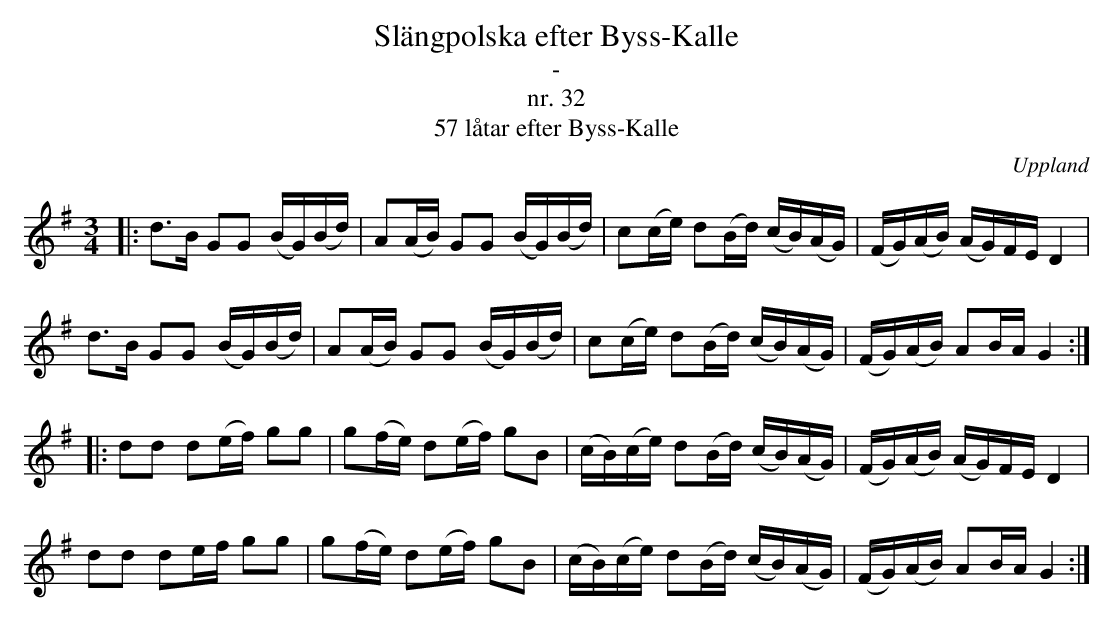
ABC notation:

X:1
T: Slängpolska efter Byss-Kalle
T: -
T: nr. 32
T: 57 låtar efter Byss-Kalle
O: Uppland
M: 3/4
L: 1/16
K: G
|: d2>B2 G2G2 (BG)(Bd) | A2(AB) G2G2 (BG)(Bd) | c2(ce) d2(Bd) (cB)(AG) | (FG)(AB) (AG)FE D4 |
d2>B2 G2G2 (BG)(Bd) | A2(AB) G2G2 (BG)(Bd) | c2(ce) d2(Bd) (cB)(AG) | (FG)(AB) A2BA G4 :|
|: d2d2 d2(ef) g2g2 | g2(fe) d2(ef) g2B2 | (cB)(ce) d2(Bd) (cB)(AG) | (FG)(AB) (AG)FE D4 |
d2d2 d2ef g2g2 | g2(fe) d2(ef) g2B2 | (cB)(ce) d2(Bd) (cB)(AG) | (FG)(AB) A2BA G4 :|
